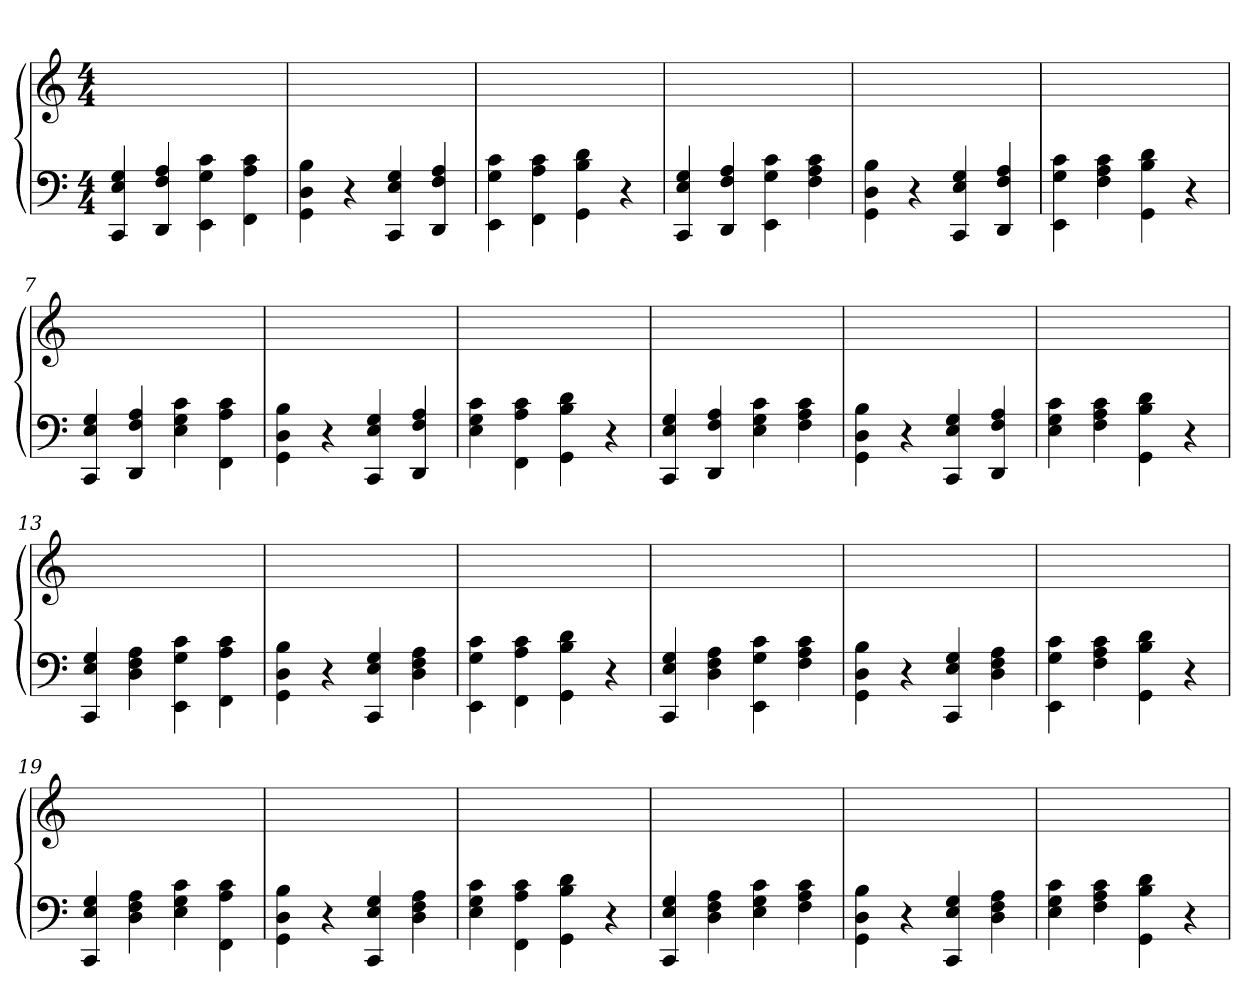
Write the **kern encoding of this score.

**kern	**kern
*part2	*part1
*staff2	*staff1
*clefF4	*clefG2
*k[]	*k[]
*C:	*C:
*M4/4	*M4/4
*MM60	*MM60
=1	=1
4CC 4E 4G	1ryy
4DD 4F 4A	.
4EE 4G 4c	.
4FF 4A 4c	.
=2	=2
4GG 4D 4B	1ryy
4r	.
4CC 4E 4G	.
4DD 4F 4A	.
=3	=3
4EE 4G 4c	1ryy
4FF 4A 4c	.
4GG 4B 4d	.
4r	.
=4	=4
4CC 4E 4G	1ryy
4DD 4F 4A	.
4EE 4G 4c	.
4F 4A 4c	.
=5	=5
4GG 4D 4B	1ryy
4r	.
4CC 4E 4G	.
4DD 4F 4A	.
=6	=6
4EE 4G 4c	1ryy
4F 4A 4c	.
4GG 4B 4d	.
4r	.
=7	=7
4CC 4E 4G	1ryy
4DD 4F 4A	.
4E 4G 4c	.
4FF 4A 4c	.
=8	=8
4GG 4D 4B	1ryy
4r	.
4CC 4E 4G	.
4DD 4F 4A	.
=9	=9
4E 4G 4c	1ryy
4FF 4A 4c	.
4GG 4B 4d	.
4r	.
=10	=10
4CC 4E 4G	1ryy
4DD 4F 4A	.
4E 4G 4c	.
4F 4A 4c	.
=11	=11
4GG 4D 4B	1ryy
4r	.
4CC 4E 4G	.
4DD 4F 4A	.
=12	=12
4E 4G 4c	1ryy
4F 4A 4c	.
4GG 4B 4d	.
4r	.
=13	=13
4CC 4E 4G	1ryy
4D 4F 4A	.
4EE 4G 4c	.
4FF 4A 4c	.
=14	=14
4GG 4D 4B	1ryy
4r	.
4CC 4E 4G	.
4D 4F 4A	.
=15	=15
4EE 4G 4c	1ryy
4FF 4A 4c	.
4GG 4B 4d	.
4r	.
=16	=16
4CC 4E 4G	1ryy
4D 4F 4A	.
4EE 4G 4c	.
4F 4A 4c	.
=17	=17
4GG 4D 4B	1ryy
4r	.
4CC 4E 4G	.
4D 4F 4A	.
=18	=18
4EE 4G 4c	1ryy
4F 4A 4c	.
4GG 4B 4d	.
4r	.
=19	=19
4CC 4E 4G	1ryy
4D 4F 4A	.
4E 4G 4c	.
4FF 4A 4c	.
=20	=20
4GG 4D 4B	1ryy
4r	.
4CC 4E 4G	.
4D 4F 4A	.
=21	=21
4E 4G 4c	1ryy
4FF 4A 4c	.
4GG 4B 4d	.
4r	.
=22	=22
4CC 4E 4G	1ryy
4D 4F 4A	.
4E 4G 4c	.
4F 4A 4c	.
=23	=23
4GG 4D 4B	1ryy
4r	.
4CC 4E 4G	.
4D 4F 4A	.
=24	=24
4E 4G 4c	1ryy
4F 4A 4c	.
4GG 4B 4d	.
4r	.
=	=
*-	*-
